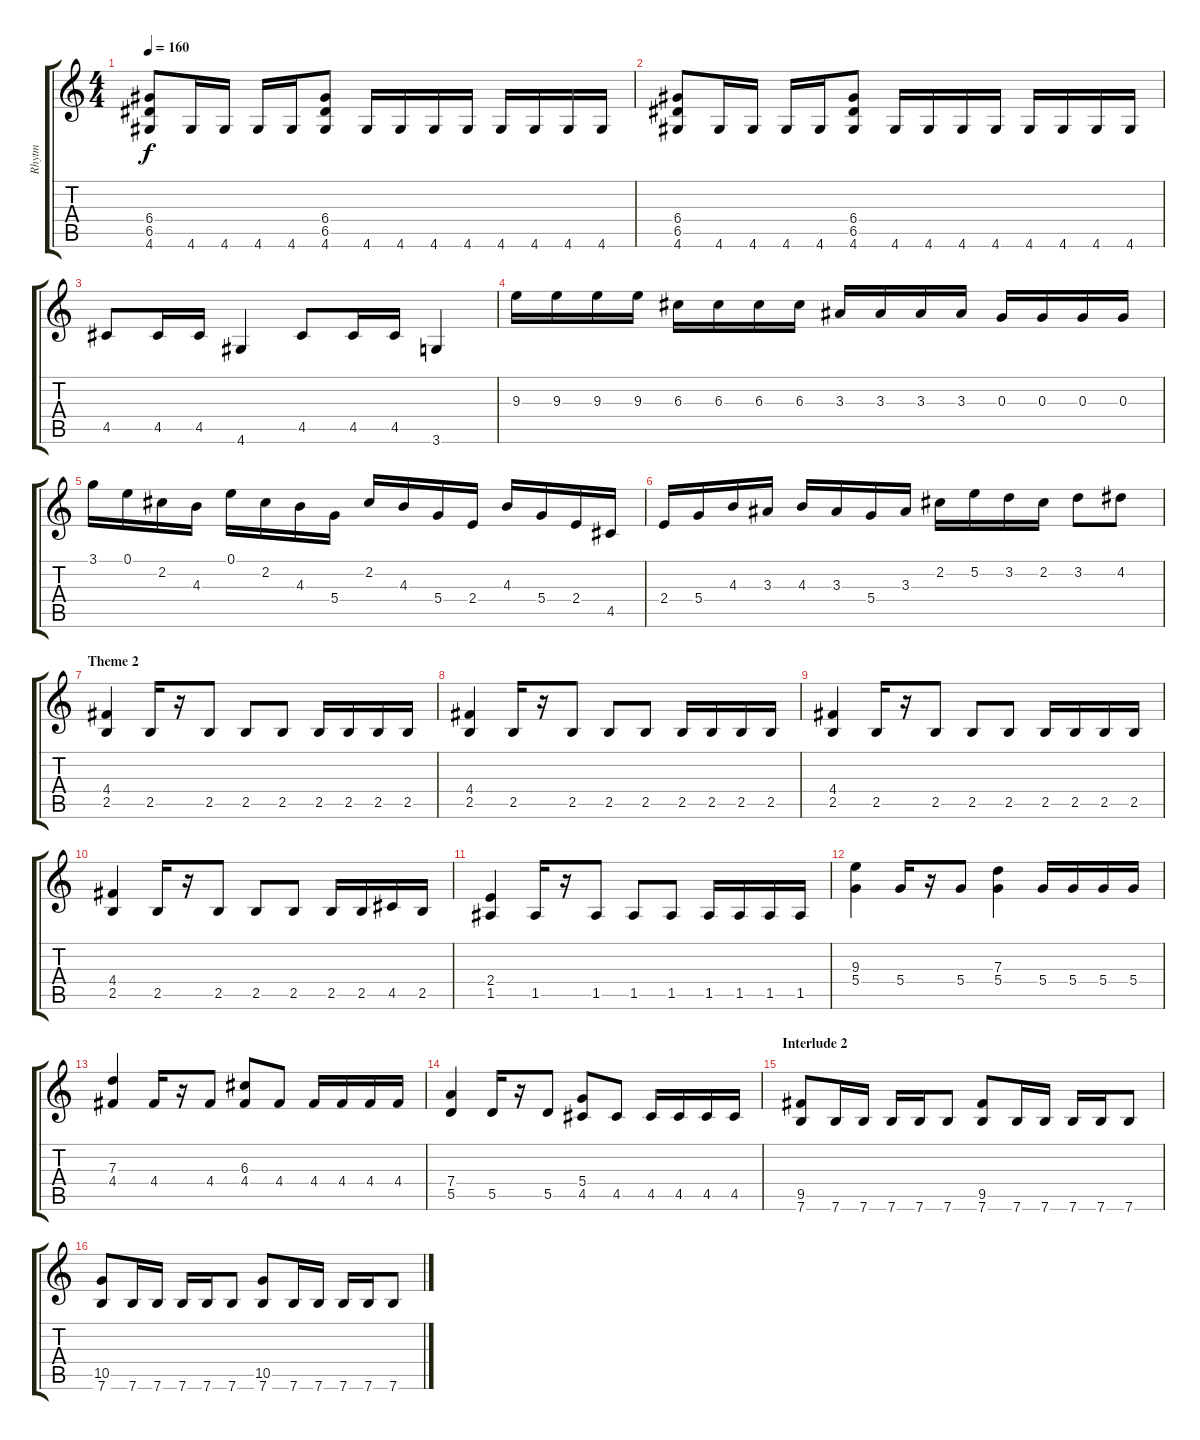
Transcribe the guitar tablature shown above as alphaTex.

\track ("Rhytm" "Rhytm") {instrument distortionguitar}
\staff {score tabs}
\tuning (E4 B3 G3 D3 A2 E2) {hide}
\ts (4 4)
\tempo 160
\clef g2
\ks c
(6.4 6.5 4.6).8{dy f} 4.6.16 4.6.16 4.6.16 4.6.16 (6.4 6.5 4.6).8 4.6.16 4.6.16 4.6.16 4.6.16 4.6.16 4.6.16 4.6.16 4.6.16 |
(6.4 6.5 4.6).8 4.6.16 4.6.16 4.6.16 4.6.16 (6.4 6.5 4.6).8 4.6.16 4.6.16 4.6.16 4.6.16 4.6.16 4.6.16 4.6.16 4.6.16 |
4.5.8 4.5.16 4.5.16 4.6.4 4.5.8 4.5.16 4.5.16 3.6.4 |
9.3.16 9.3.16 9.3.16 9.3.16 6.3.16 6.3.16 6.3.16 6.3.16 3.3.16 3.3.16 3.3.16 3.3.16 0.3.16 0.3.16 0.3.16 0.3.16 |
3.1.16 0.1.16 2.2.16 4.3.16 0.1.16 2.2.16 4.3.16 5.4.16 2.2.16 4.3.16 5.4.16 2.4.16 4.3.16 5.4.16 2.4.16 4.5.16 |
2.4.16 5.4.16 4.3.16 3.3.16 4.3.16 3.3.16 5.4.16 3.3.16 2.2.16 5.2.16 3.2.16 2.2.16 3.2.8 4.2.8 |
\section ("" "Theme 2")
(4.4 2.5).4 2.5.16 r.16 2.5.8 2.5.8 2.5.8 2.5.16 2.5.16 2.5.16 2.5.16 |
(4.4 2.5).4 2.5.16 r.16 2.5.8 2.5.8 2.5.8 2.5.16 2.5.16 2.5.16 2.5.16 |
(4.4 2.5).4 2.5.16 r.16 2.5.8 2.5.8 2.5.8 2.5.16 2.5.16 2.5.16 2.5.16 |
(4.4 2.5).4 2.5.16 r.16 2.5.8 2.5.8 2.5.8 2.5.16 2.5.16 4.5.16 2.5.16 |
(2.4 1.5).4 1.5.16 r.16 1.5.8 1.5.8 1.5.8 1.5.16 1.5.16 1.5.16 1.5.16 |
(9.3 5.4).4 5.4.16 r.16 5.4.8 (7.3 5.4).4 5.4.16 5.4.16 5.4.16 5.4.16 |
(7.3 4.4).4 4.4.16 r.16 4.4.8 (6.3 4.4).8 4.4.8 4.4.16 4.4.16 4.4.16 4.4.16 |
(7.4 5.5).4 5.5.16 r.16 5.5.8 (5.4 4.5).8 4.5.8 4.5.16 4.5.16 4.5.16 4.5.16 |
\section ("" "Interlude 2")
(9.5 7.6).8 7.6.16 7.6.16 7.6.16 7.6.16 7.6.8 (9.5 7.6).8 7.6.16 7.6.16 7.6.16 7.6.16 7.6.8 |
(10.5 7.6).8 7.6.16 7.6.16 7.6.16 7.6.16 7.6.8 (10.5 7.6).8 7.6.16 7.6.16 7.6.16 7.6.16 7.6.8
